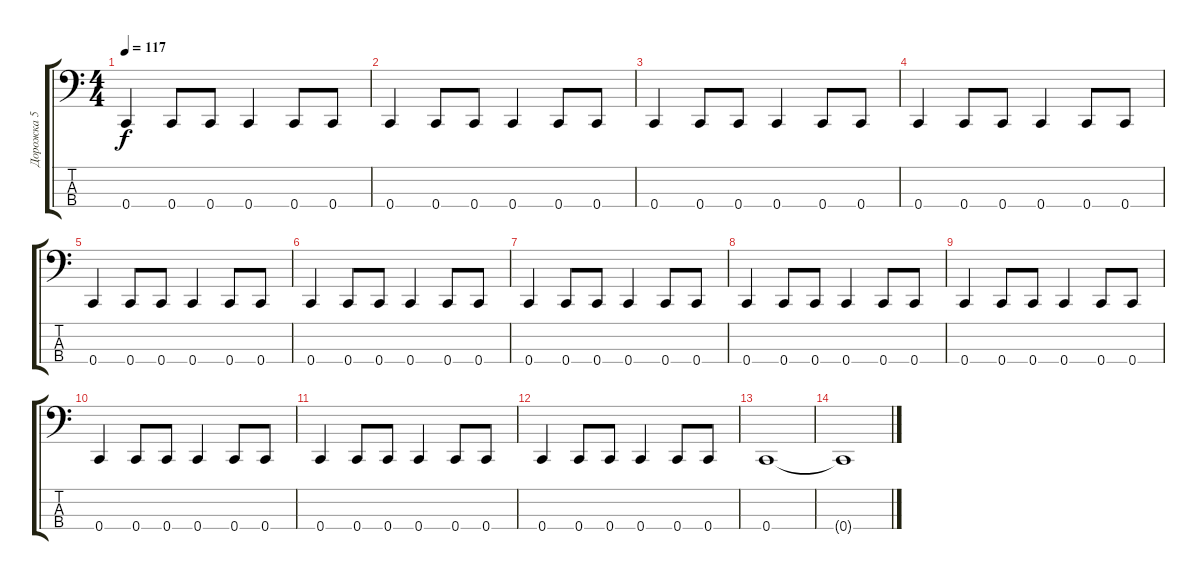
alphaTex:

\track ("Дорожка 5" "Дорожка 5") {instrument electricbasspick}
\staff {score tabs}
\tuning (F2 C2 G1 C1) {hide}
\ts (4 4)
\tempo 117
\clef f4
\ks c
0.4.4{dy f} 0.4.8 0.4.8 0.4.4 0.4.8 0.4.8 |
0.4.4 0.4.8 0.4.8 0.4.4 0.4.8 0.4.8 |
0.4.4 0.4.8 0.4.8 0.4.4 0.4.8 0.4.8 |
0.4.4 0.4.8 0.4.8 0.4.4 0.4.8 0.4.8 |
0.4.4 0.4.8 0.4.8 0.4.4 0.4.8 0.4.8 |
0.4.4 0.4.8 0.4.8 0.4.4 0.4.8 0.4.8 |
0.4.4 0.4.8 0.4.8 0.4.4 0.4.8 0.4.8 |
0.4.4 0.4.8 0.4.8 0.4.4 0.4.8 0.4.8 |
0.4.4 0.4.8 0.4.8 0.4.4 0.4.8 0.4.8 |
0.4.4 0.4.8 0.4.8 0.4.4 0.4.8 0.4.8 |
0.4.4 0.4.8 0.4.8 0.4.4 0.4.8 0.4.8 |
0.4.4 0.4.8 0.4.8 0.4.4 0.4.8 0.4.8 |
0.4.1{volume 11} |
0.4{t}.1
